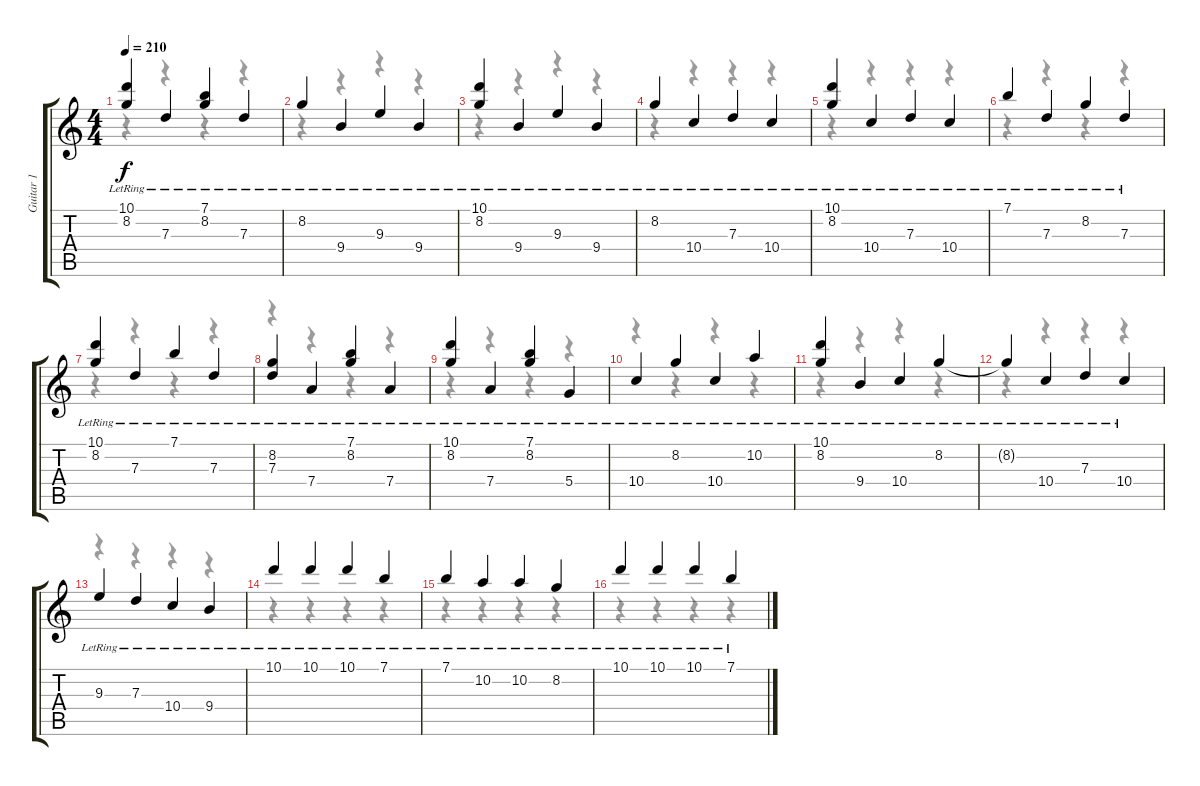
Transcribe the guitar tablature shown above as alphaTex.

\track ("Guitar 1" "Guitar 1") {instrument overdrivenguitar}
\staff {score tabs}
\tuning (E4 B3 G3 D3 A2 E2) {hide}
\voice
\ts (4 4)
\tempo 210
\clef g2
\ks c
(10.1{lr} 8.2{lr}).4{dy f} 7.3{lr}.4 (7.1{lr} 8.2{lr}).4 7.3{lr}.4 |
8.2{lr}.4 9.4{lr}.4 9.3{lr}.4 9.4{lr}.4 |
(10.1{lr} 8.2{lr}).4 9.4{lr}.4 9.3{lr}.4 9.4{lr}.4 |
8.2{lr}.4 10.4{lr}.4 7.3{lr}.4 10.4{lr}.4 |
(10.1{lr} 8.2{lr}).4 10.4{lr}.4 7.3{lr}.4 10.4{lr}.4 |
7.1{lr}.4 7.3{lr}.4 8.2{lr}.4 7.3{lr}.4 |
(10.1{lr} 8.2{lr}).4 7.3{lr}.4 7.1{lr}.4 7.3{lr}.4 |
(8.2{lr} 7.3{lr}).4 7.4{lr}.4 (7.1{lr} 8.2{lr}).4 7.4{lr}.4 |
(10.1{lr} 8.2{lr}).4 7.4{lr}.4 (7.1{lr} 8.2{lr}).4 5.4{lr}.4 |
10.4{lr}.4 8.2{lr}.4 10.4{lr}.4 10.2{lr}.4 |
(10.1{lr} 8.2{lr}).4 9.4{lr}.4 10.4{lr}.4 8.2{lr}.4 |
8.2{lr t}.4 10.4{lr}.4 7.3{lr}.4 10.4{lr}.4 |
9.3{lr}.4 7.3{lr}.4 10.4{lr}.4 9.4{lr}.4 |
10.1{lr}.4 10.1{lr}.4 10.1{lr}.4 7.1{lr}.4 |
7.1{lr}.4 10.2{lr}.4 10.2{lr}.4 8.2{lr}.4 |
10.1{lr}.4 10.1{lr}.4 10.1{lr}.4 7.1{lr}.4
\voice
\clef g2
\ottava regular
\simile none
\ks c
r.4{dy f} r.4 r.4 r.4 |
r.4 r.4 r.4 r.4 |
r.4 r.4 r.4 r.4 |
r.4 r.4 r.4 r.4 |
r.4 r.4 r.4 r.4 |
r.4 r.4 r.4 r.4 |
r.4 r.4 r.4 r.4 |
r.4 r.4 r.4 r.4 |
r.4 r.4 r.4 r.4 |
r.4 r.4 r.4 r.4 |
r.4 r.4 r.4 r.4 |
r.4 r.4 r.4 r.4 |
r.4 r.4 r.4 r.4 |
r.4 r.4 r.4 r.4 |
r.4 r.4 r.4 r.4 |
r.4 r.4 r.4 r.4
